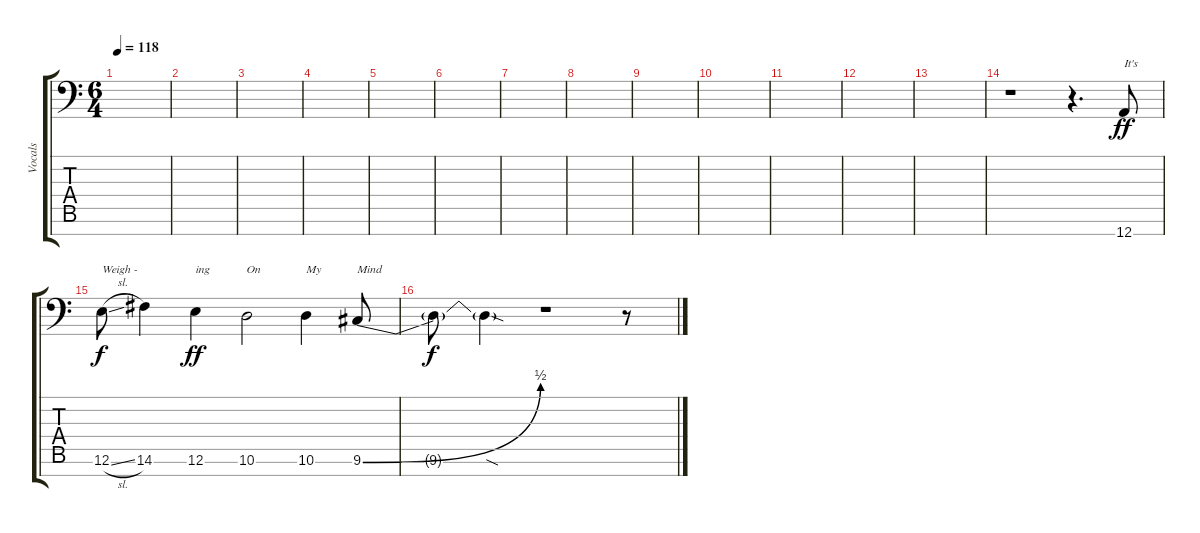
\track ("Vocals" "Vocals") {instrument bassoon}
\staff {score tabs}
\tuning (D4 A3 E3 D3 A2 E2 A1) {hide}
\ts (6 4)
\tempo 118
\clef f4
\ks c
|
|
|
|
|
\section ("" "")
|
|
|
|
|
|
|
|
r.1 r.4{d} 12.7.8{txt "It's" dy ff volume 16} |
12.6{sl}.8{txt "Weigh - " dy f} 14.6.4 12.6.4{txt "ing" dy ff} 10.6.2{txt "On"} 10.6.4{txt "My"} 9.6{be (bend 0 0 60 2)}.8{txt "Mind"} |
9.6{t}.8{dy f} 9.6{sod t}.4 r.1 r.8
